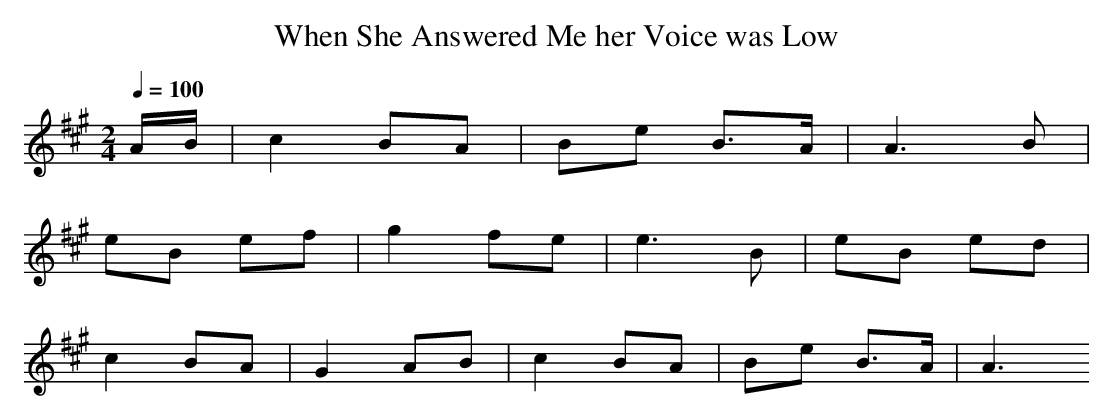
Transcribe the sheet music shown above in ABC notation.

X:1
T: When She Answered Me her Voice was Low
M: 2/4
L: 1/8
Q: 1/4=100
K: A % 3 sharps
V: 1
A/2B/2|c2 BA|Be B>A|A3B|
eB ef|g2 fe|e3B|eB ed|
c2 BA|G2 AB|c2 BA|Be B>A|A3
